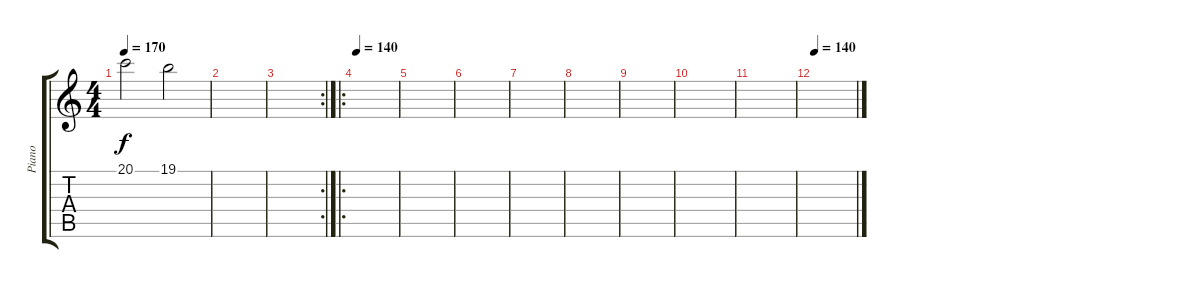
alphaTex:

\track ("Piano" "Piano") {instrument stringensemble1}
\staff {score tabs}
\tuning (E4 B3 G3 D3 A2 E2) {hide}
\ts (4 4)
\tempo 170
\clef g2
\ks c
20.1.2{dy f} 19.1.2 |
|
\rc 2
|
\ro
\tempo 140
|
|
|
|
|
|
|
|
\tempo 140
